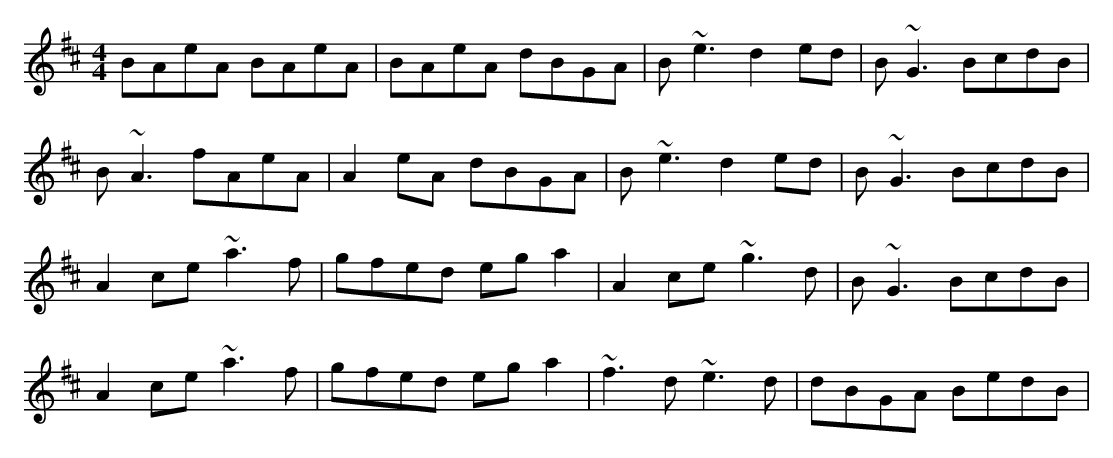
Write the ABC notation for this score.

X:1
M:4/4
K:Amix
BAeA BAeA|BAeA dBGA|B~e3 d2ed|B~G3 BcdB|
B~A3 fAeA|A2eA dBGA|B~e3 d2ed|B~G3 BcdB|
A2ce ~a3f|gfed ega2|A2ce ~g3d|B~G3 BcdB|
A2ce ~a3f|gfed ega2|~f3d ~e3 d|dBGA BedB|
